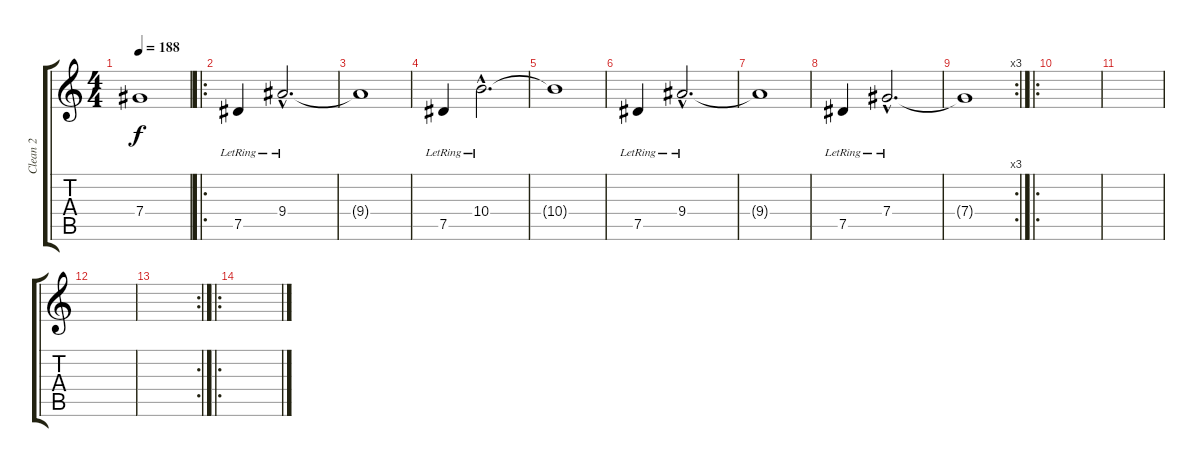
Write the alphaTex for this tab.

\track ("Clean 2" "Clean 2") {instrument electricguitarclean}
\staff {score tabs}
\tuning (Eb4 Bb3 Gb3 Db3 Ab2 Eb2) {hide}
\ts (4 4)
\tempo 188
\clef g2
\ks c
7.4{t}.1{dy f} |
\ro
7.5{lr}.4 9.4{hac lr}.2{d} |
9.4{t}.1 |
7.5{lr}.4 10.4{hac lr}.2{d} |
10.4{t}.1 |
7.5{lr}.4 9.4{hac lr}.2{d} |
9.4{t}.1 |
7.5{lr}.4 7.4{hac lr}.2{d} |
\rc 3
7.4{t}.1 |
\ro
|
|
|
\rc 2
|
\ro
